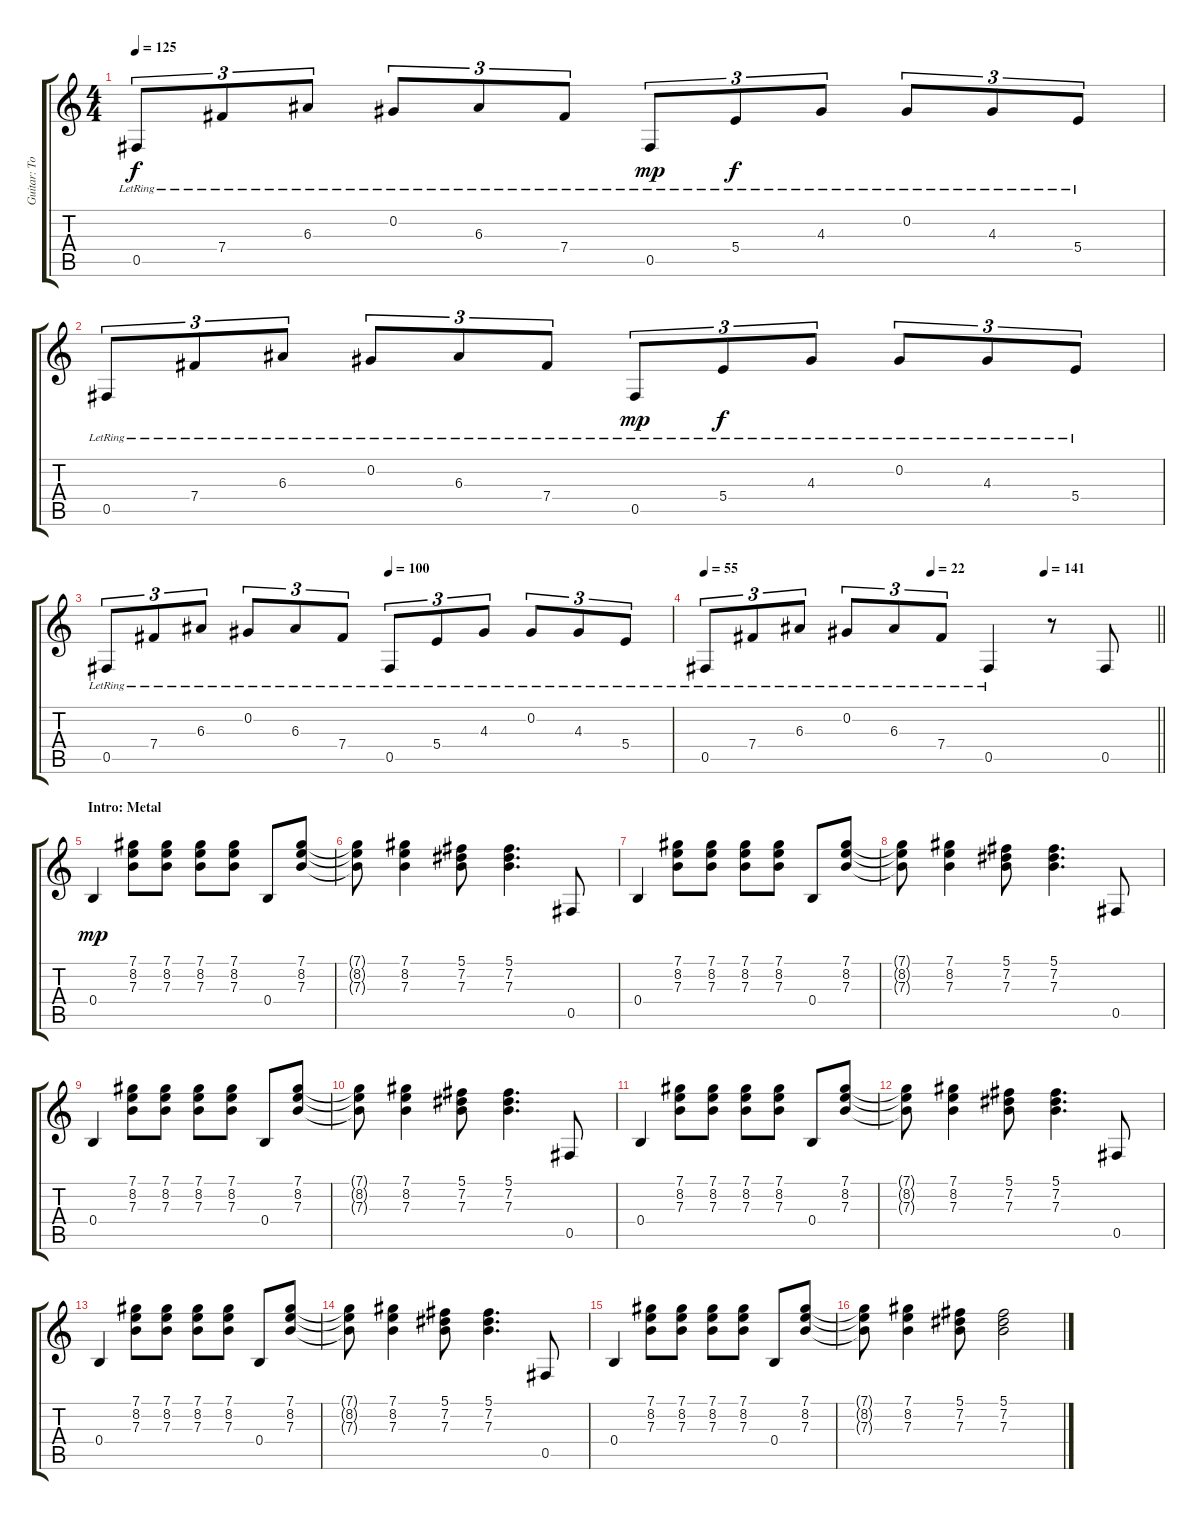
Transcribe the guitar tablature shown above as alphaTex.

\track ("Guitar: Tony" "Guitar: To") {instrument acousticguitarnylon}
\staff {score tabs}
\tuning (Db4 Ab3 E3 B2 Gb2 Db2) {hide}
\ts (4 4)
\tempo 125
\clef g2
\ks c
0.5{lr}.8{tu (3 2) dy f} 7.4{lr}.8{tu (3 2)} 6.3{lr}.8{tu (3 2)} 0.2{lr}.8{tu (3 2)} 6.3{lr}.8{tu (3 2)} 7.4{lr}.8{tu (3 2)} 0.5{lr}.8{tu (3 2) dy mp} 5.4{lr}.8{tu (3 2) dy f} 4.3{lr}.8{tu (3 2)} 0.2{lr}.8{tu (3 2)} 4.3{lr}.8{tu (3 2)} 5.4{lr}.8{tu (3 2)} |
0.5{lr}.8{tu (3 2)} 7.4{lr}.8{tu (3 2)} 6.3{lr}.8{tu (3 2)} 0.2{lr}.8{tu (3 2)} 6.3{lr}.8{tu (3 2)} 7.4{lr}.8{tu (3 2)} 0.5{lr}.8{tu (3 2) dy mp} 5.4{lr}.8{tu (3 2) dy f} 4.3{lr}.8{tu (3 2)} 0.2{lr}.8{tu (3 2)} 4.3{lr}.8{tu (3 2)} 5.4{lr}.8{tu (3 2)} |
\tempo (100 0.5)
0.5{lr}.8{tu (3 2)} 7.4{lr}.8{tu (3 2)} 6.3{lr}.8{tu (3 2)} 0.2{lr}.8{tu (3 2)} 6.3{lr}.8{tu (3 2)} 7.4{lr}.8{tu (3 2)} 0.5{lr}.8{tu (3 2)} 5.4{lr}.8{tu (3 2)} 4.3{lr}.8{tu (3 2)} 0.2{lr}.8{tu (3 2)} 4.3{lr}.8{tu (3 2)} 5.4{lr}.8{tu (3 2)} |
\tempo 55
\tempo (22 0.5)
\tempo (141 0.75)
\barLineRight lightlight
0.5{lr}.8{tu (3 2)} 7.4{lr}.8{tu (3 2)} 6.3{lr}.8{tu (3 2)} 0.2{lr}.8{tu (3 2)} 6.3{lr}.8{tu (3 2)} 7.4{lr}.8{tu (3 2)} 0.5{lr}.4 r.8 0.5.8 |
\section ("" "Intro: Metal")
0.4.4{dy mp} (7.1 8.2 7.3).8 (7.1 8.2 7.3).8 (7.1 8.2 7.3).8 (7.1 8.2 7.3).8 0.4.8 (7.1 8.2 7.3).8 |
(7.1{t} 8.2{t} 7.3{t}).8 (7.1 8.2 7.3).4 (5.1 7.2 7.3).8 (5.1 7.2 7.3).4{d} 0.5.8 |
0.4.4 (7.1 8.2 7.3).8 (7.1 8.2 7.3).8 (7.1 8.2 7.3).8 (7.1 8.2 7.3).8 0.4.8 (7.1 8.2 7.3).8 |
(7.1{t} 8.2{t} 7.3{t}).8 (7.1 8.2 7.3).4 (5.1 7.2 7.3).8 (5.1 7.2 7.3).4{d} 0.5.8 |
0.4.4 (7.1 8.2 7.3).8 (7.1 8.2 7.3).8 (7.1 8.2 7.3).8 (7.1 8.2 7.3).8 0.4.8 (7.1 8.2 7.3).8 |
(7.1{t} 8.2{t} 7.3{t}).8 (7.1 8.2 7.3).4 (5.1 7.2 7.3).8 (5.1 7.2 7.3).4{d} 0.5.8 |
0.4.4 (7.1 8.2 7.3).8 (7.1 8.2 7.3).8 (7.1 8.2 7.3).8 (7.1 8.2 7.3).8 0.4.8 (7.1 8.2 7.3).8 |
(7.1{t} 8.2{t} 7.3{t}).8 (7.1 8.2 7.3).4 (5.1 7.2 7.3).8 (5.1 7.2 7.3).4{d} 0.5.8 |
0.4.4 (7.1 8.2 7.3).8 (7.1 8.2 7.3).8 (7.1 8.2 7.3).8 (7.1 8.2 7.3).8 0.4.8 (7.1 8.2 7.3).8 |
(7.1{t} 8.2{t} 7.3{t}).8 (7.1 8.2 7.3).4 (5.1 7.2 7.3).8 (5.1 7.2 7.3).4{d} 0.5.8 |
0.4.4 (7.1 8.2 7.3).8 (7.1 8.2 7.3).8 (7.1 8.2 7.3).8 (7.1 8.2 7.3).8 0.4.8 (7.1 8.2 7.3).8 |
(7.1{t} 8.2{t} 7.3{t}).8 (7.1 8.2 7.3).4 (5.1 7.2 7.3).8 (5.1 7.2 7.3).2
